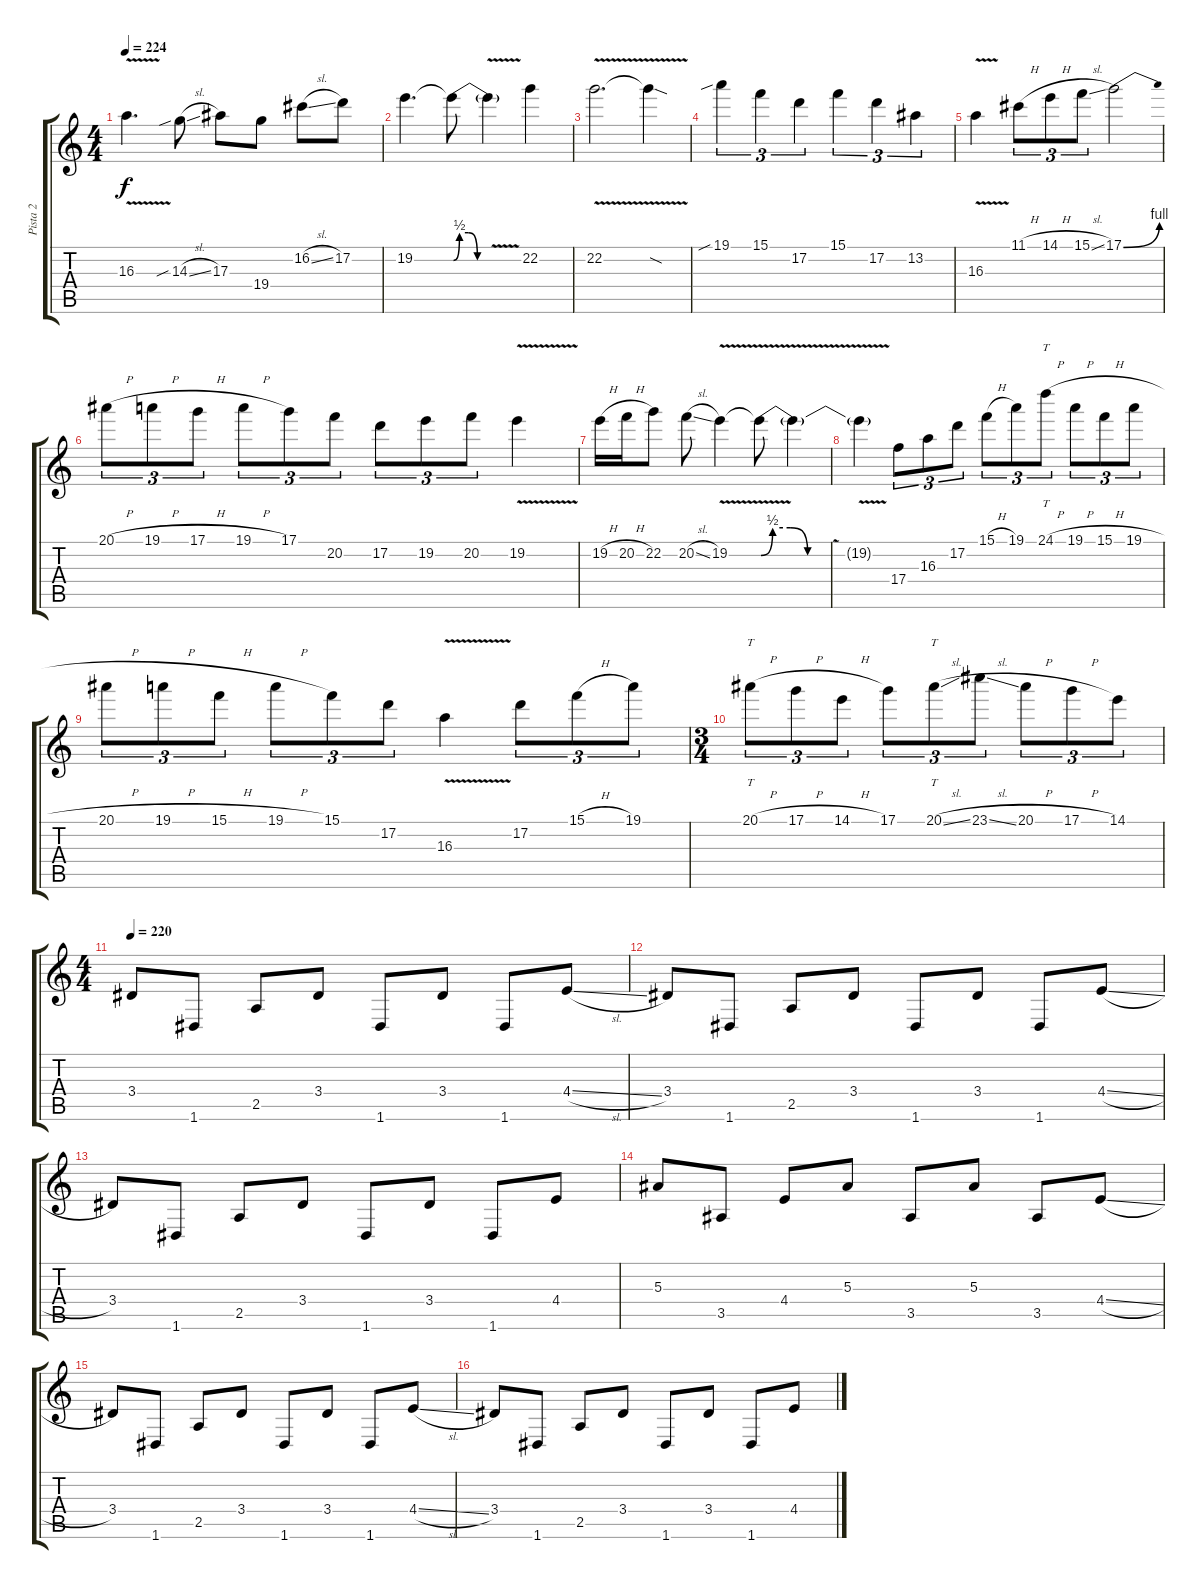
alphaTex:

\track ("Pista 2" "Pista 2") {instrument distortionguitar}
\staff {score tabs}
\tuning (D4 A3 F3 C3 G2 D2) {hide}
\ts (4 4)
\tempo 224
\clef g2
\ks c
16.3{v}.4{d dy f} 14.3{sib sl}.8 17.3.8 19.4.8 16.2{sl}.8 17.2.8 |
19.2.4{d} 19.2{be (custom 0 0 10 2 25 2 40 0 60 0) t}.8 19.2{v t}.4 22.2.4 |
22.2{v}.2{d} 22.2{sod t}.4 |
19.1{sib}.4{tu (3 2)} 15.1.4{tu (3 2)} 17.2.4{tu (3 2)} 15.1.4{tu (3 2)} 17.2.4{tu (3 2)} 13.2.4{tu (3 2)} |
16.3{v}.4 11.1{h}.8{tu (3 2)} 14.1{h}.8{tu (3 2)} 15.1{sl}.8{tu (3 2)} 17.1{be (bend 0 0 60 4)}.2 |
20.1{h}.8{tu (3 2)} 19.1{h}.8{tu (3 2)} 17.1{h}.8{tu (3 2)} 19.1{h}.8{tu (3 2)} 17.1.8{tu (3 2)} 20.2.8{tu (3 2)} 17.2.8{tu (3 2)} 19.2.8{tu (3 2)} 20.2.8{tu (3 2)} 19.2{v}.4 |
19.2{h}.16 20.2{h}.16 22.2.8 20.2{sl}.8 19.2{v}.4 19.2{be (custom 0 0 10 2 25 2 40 0 60 0) t}.8 19.2{v t}.4 |
19.2{v t}.4 17.4.8{tu (3 2)} 16.3.8{tu (3 2)} 17.2.8{tu (3 2)} 15.1{h}.8{tu (3 2)} 19.1.8{tu (3 2)} 24.1{h}.8{tt tu (3 2)} 19.1{h}.8{tu (3 2)} 15.1{h}.8{tu (3 2)} 19.1{h}.8{tu (3 2)} |
20.1{h}.8{tu (3 2)} 19.1{h}.8{tu (3 2)} 15.1{h}.8{tu (3 2)} 19.1{h}.8{tu (3 2)} 15.1.8{tu (3 2)} 17.2.8{tu (3 2)} 16.3{v}.4 17.2.8{tu (3 2)} 15.1{h}.8{tu (3 2)} 19.1.8{tu (3 2)} |
\ts (3 4)
20.1{h}.8{tt tu (3 2)} 17.1{h}.8{tu (3 2)} 14.1{h}.8{tu (3 2)} 17.1.8{tu (3 2)} 20.1{sl}.8{tt tu (3 2)} 23.1{sl}.8{tu (3 2)} 20.1{h}.8{tu (3 2)} 17.1{h}.8{tu (3 2)} 14.1.8{tu (3 2)} |
\ts (4 4)
\tempo 220
3.4.8 1.6.8 2.5.8 3.4.8 1.6.8 3.4.8 1.6.8 4.4{sl}.8 |
3.4.8 1.6.8 2.5.8 3.4.8 1.6.8 3.4.8 1.6.8 4.4{sl}.8 |
3.4.8 1.6.8 2.5.8 3.4.8 1.6.8 3.4.8 1.6.8 4.4.8 |
5.3.8 3.5.8 4.4.8 5.3.8 3.5.8 5.3.8 3.5.8 4.4{sl}.8 |
3.4.8 1.6.8 2.5.8 3.4.8 1.6.8 3.4.8 1.6.8 4.4{sl}.8 |
3.4.8 1.6.8 2.5.8 3.4.8 1.6.8 3.4.8 1.6.8 4.4{sl}.8
